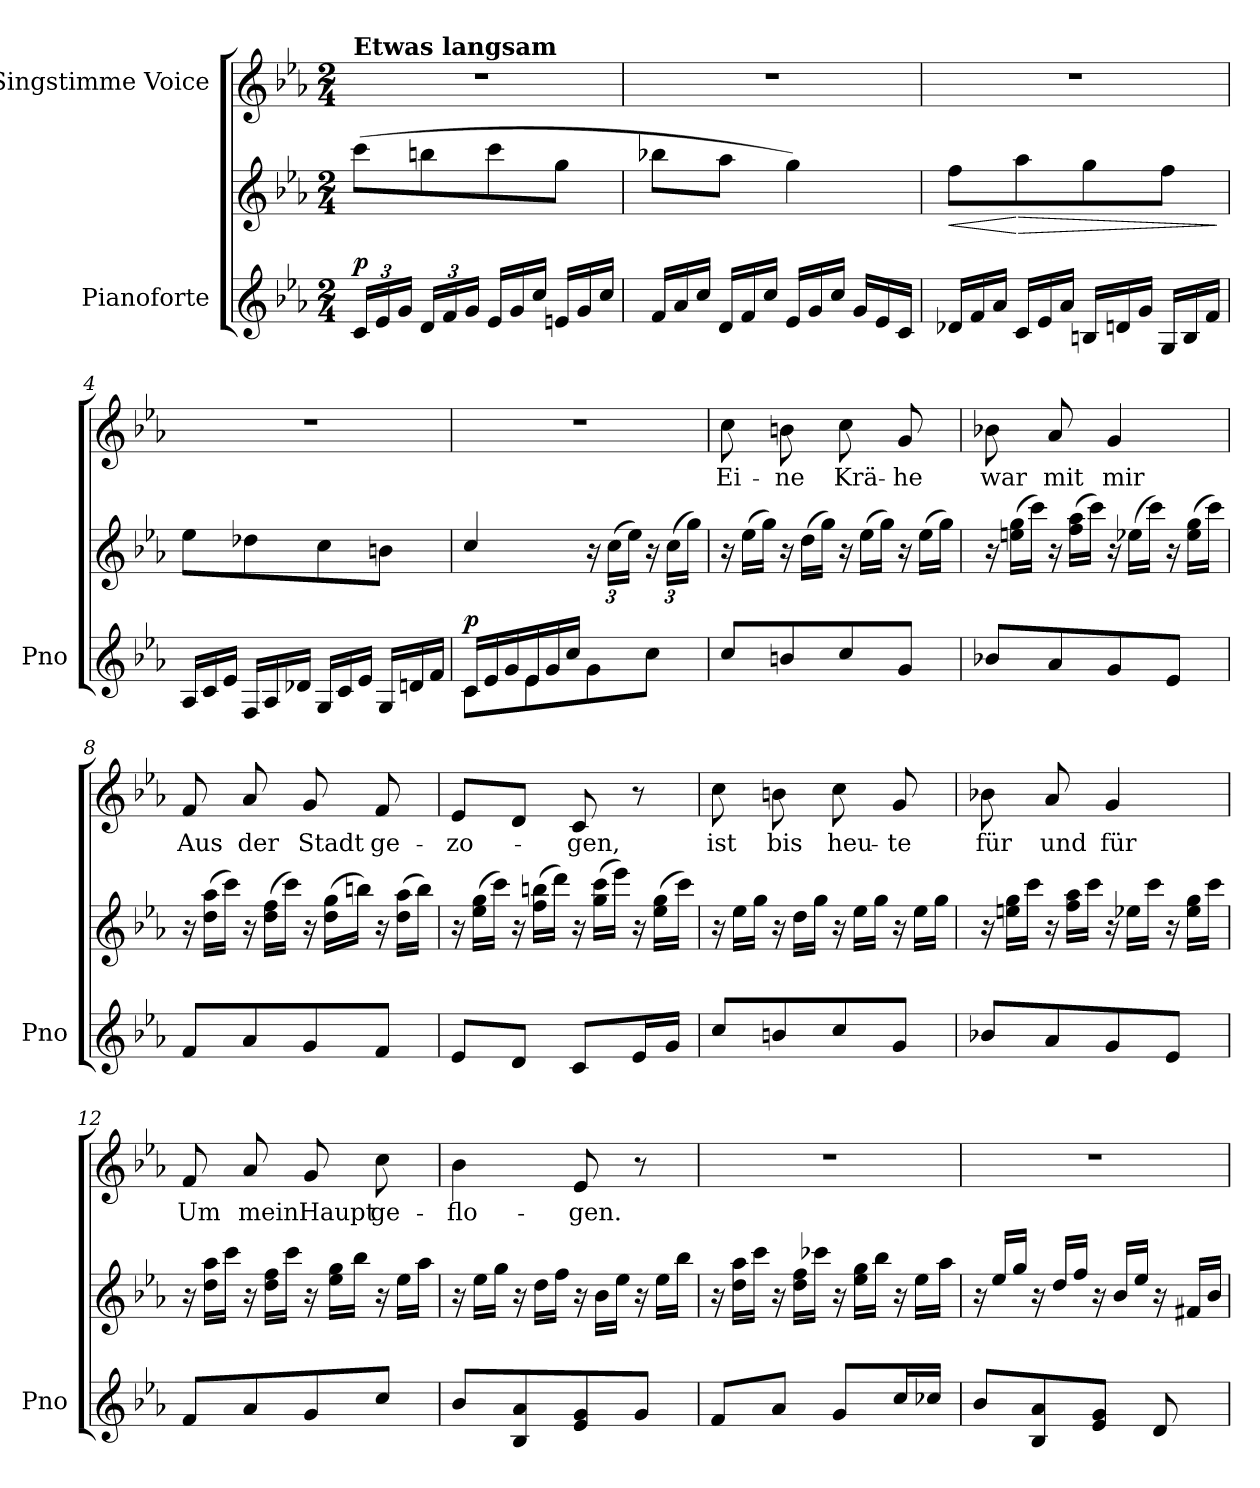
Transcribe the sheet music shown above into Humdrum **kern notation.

**kern	**kern	**dynam	**kern	**text
*part2	*part2	*part2	*part1	*part1
*staff3	*staff2	*staff2/3	*staff1	*staff1
*I"Pianoforte	*	*	*I"Singstimme Voice	*
*I'Pno	*	*	*	*
*clefG2	*clefG2	*	*clefG2	*
*k[b-e-a-]	*k[b-e-a-]	*	*k[b-e-a-]	*
*M2/4	*M2/4	*	*M2/4	*
*Xbrackettup	*	*	*	*
=1	=1	=1	=1	=1
!	!	!	!LO:TX:a:B:t=Etwas langsam	!
!	!	!LO:DY:a=2	!	!
24c/LL	(8ccc\L	p	2r	.
24e-/	.	.	.	.
24g/JJ	.	.	.	.
24d/LL	8bbn\	.	.	.
24f/	.	.	.	.
24g/JJ	.	.	.	.
*Xtuplet	*	*	*	*
24e-/LL	8ccc\	.	.	.
24g/	.	.	.	.
24cc/JJ	.	.	.	.
24en/LL	8gg\J	.	.	.
24g/	.	.	.	.
24cc/JJ	.	.	.	.
=2	=2	=2	=2	=2
24f/LL	8bb-X\L	.	2r	.
24a-/	.	.	.	.
24cc/JJ	.	.	.	.
24d/LL	8aa-\J	.	.	.
24f/	.	.	.	.
24cc/JJ	.	.	.	.
24e-/LL	4gg\)	.	.	.
24g/	.	.	.	.
24cc/JJ	.	.	.	.
24g/LL	.	.	.	.
24e-/	.	.	.	.
24c/JJ	.	.	.	.
=3	=3	=3	=3	=3
!	!	!LO:HP:b	!	!
24d-X/LL	8ff\L	<	2r	.
24f/	.	.	.	.
24a-/JJ	.	.	.	.
!	!	!LO:HP:n=1:b	!	!
24c/LL	8aa-\	[ >	.	.
24e-/	.	.	.	.
24a-/JJ	.	.	.	.
24Bn/LL	8gg\	.	.	.
24dn/	.	.	.	.
24g/JJ	.	.	.	.
24G/LL	8ff\J	.	.	.
24B/	.	.	.	.
24f/JJ	.	.	.	.
.	.	]	.	.
=4	=4	=4	=4	=4
24A-/LL	8ee-\L	.	2r	.
24c/	.	.	.	.
24e-/JJ	.	.	.	.
24F/LL	8dd-X\	.	.	.
24A-/	.	.	.	.
24d-X/JJ	.	.	.	.
24G/LL	8cc\	.	.	.
24c/	.	.	.	.
24e-/JJ	.	.	.	.
24G/LL	8bn\J	.	.	.
24dn/	.	.	.	.
24f/JJ	.	.	.	.
=5	=5	=5	=5	=5
*^	*	*	*	*
!	!	!	!LO:DY:a=2	!	!
24c/LL	8c\L	4cc/	p	2r	.
24e-/	.	.	.	.	.
24g/	.	.	.	.	.
24e-/	8e-\	.	.	.	.
24g/	.	.	.	.	.
24cc/JJ	.	.	.	.	.
*	*	*Xbrackettup	*	*	*
4ryy	8g\	24r	.	.	.
.	.	(24cc\LL	.	.	.
.	.	24ee-\JJ)	.	.	.
.	8cc\J	24r	.	.	.
.	.	(24cc\LL	.	.	.
.	.	24gg\JJ)	.	.	.
*v	*v	*	*	*	*
=6	=6	=6	=6	=6
*	*Xtuplet	*	*	*
8cc/L	24r	.	8cc\	Ei-
.	(24ee-\LL	.	.	.
.	24gg\JJ)	.	.	.
8bn/	24r	.	8bn\	-ne
.	(24dd\LL	.	.	.
.	24gg\JJ)	.	.	.
8cc/	24r	.	8cc\	Krä-
.	(24ee-\LL	.	.	.
.	24gg\JJ)	.	.	.
8g/J	24r	.	8g/	-he
.	(24ee-\LL	.	.	.
.	24gg\JJ)	.	.	.
=7	=7	=7	=7	=7
8b-X/L	24r	.	8b-X\	war
.	(24een\ 24gg\LL	.	.	.
.	24ccc\JJ)	.	.	.
8a-/	24r	.	8a-/	mit
.	(24ff\ 24aa-\LL	.	.	.
.	24ccc\JJ)	.	.	.
8g/	24r	.	4g/	mir
.	(24ee-X\LL	.	.	.
.	24ccc\JJ)	.	.	.
8e-/J	24r	.	.	.
.	(24ee-\ 24gg\LL	.	.	.
.	24ccc\JJ)	.	.	.
=8	=8	=8	=8	=8
8f/L	24r	.	8f/	Aus
.	(24dd\ 24aa-\LL	.	.	.
.	24ccc\JJ)	.	.	.
8a-/	24r	.	8a-/	der
.	(24dd\ 24ff\LL	.	.	.
.	24ccc\JJ)	.	.	.
8g/	24r	.	8g/	Stadt
.	(24dd\ 24gg\LL	.	.	.
.	24bbn\JJ)	.	.	.
8f/J	24r	.	8f/	ge-
.	(24dd\ 24aa-\LL	.	.	.
.	24bb\JJ)	.	.	.
=9	=9	=9	=9	=9
8e-/L	24r	.	8e-/L	-zo-
.	(24ee-\ 24gg\LL	.	.	.
.	24ccc\JJ)	.	.	.
8d/J	24r	.	8d/J	.
.	(24ff\ 24bbn\LL	.	.	.
.	24ddd\JJ)	.	.	.
8c/L	24r	.	8c/	-gen,
.	(24gg\ 24ccc\LL	.	.	.
.	24eee-\JJ)	.	.	.
16e-/L	24r	.	8r	.
.	(24ee-\ 24gg\LL	.	.	.
16g/JJ	.	.	.	.
.	24ccc\JJ)	.	.	.
=10	=10	=10	=10	=10
8cc/L	24r	.	8cc\	ist
.	24ee-\LL	.	.	.
.	24gg\JJ	.	.	.
8bn/	24r	.	8bn\	bis
.	24dd\LL	.	.	.
.	24gg\JJ	.	.	.
8cc/	24r	.	8cc\	heu-
.	24ee-\LL	.	.	.
.	24gg\JJ	.	.	.
8g/J	24r	.	8g/	-te
.	24ee-\LL	.	.	.
.	24gg\JJ	.	.	.
=11	=11	=11	=11	=11
8b-X/L	24r	.	8b-X\	für
.	24een\ 24gg\LL	.	.	.
.	24ccc\JJ	.	.	.
8a-/	24r	.	8a-/	und
.	24ff\ 24aa-\LL	.	.	.
.	24ccc\JJ	.	.	.
8g/	24r	.	4g/	für
.	24ee-X\LL	.	.	.
.	24ccc\JJ	.	.	.
8e-/J	24r	.	.	.
.	24ee-\ 24gg\LL	.	.	.
.	24ccc\JJ	.	.	.
=12	=12	=12	=12	=12
8f/L	24r	.	8f/	Um
.	24dd\ 24aa-\LL	.	.	.
.	24ccc\JJ	.	.	.
8a-/	24r	.	8a-/	mein
.	24dd\ 24ff\LL	.	.	.
.	24ccc\JJ	.	.	.
8g/	24r	.	8g/	Haupt
.	24ee-\ 24gg\LL	.	.	.
.	24bb-\JJ	.	.	.
8cc/J	24r	.	8cc\	ge-
.	24ee-\LL	.	.	.
.	24aa-\JJ	.	.	.
=13	=13	=13	=13	=13
8b-/L	24r	.	4b-\	-flo-
.	24ee-\LL	.	.	.
.	24gg\JJ	.	.	.
8B-/ 8a-/	24r	.	.	.
.	24dd\LL	.	.	.
.	24ff\JJ	.	.	.
8e-/ 8g/	24r	.	8e-/	-gen.
.	24b-\LL	.	.	.
.	24ee-\JJ	.	.	.
8g/J	24r	.	8r	.
.	24ee-\LL	.	.	.
.	24bb-\JJ	.	.	.
=14	=14	=14	=14	=14
8f/L	24r	.	2r	.
.	24dd\ 24aa-\LL	.	.	.
.	24ccc\JJ	.	.	.
8a-/J	24r	.	.	.
.	24dd\ 24ff\LL	.	.	.
.	24ccc-X\JJ	.	.	.
8g/L	24r	.	.	.
.	24ee-\ 24gg\LL	.	.	.
.	24bb-\JJ	.	.	.
16cc/L	24r	.	.	.
.	24ee-\LL	.	.	.
16cc-X/JJ	.	.	.	.
.	24aa-\JJ	.	.	.
=15	=15	=15	=15	=15
8b-/L	24r	.	2r	.
.	24ee-/LL	.	.	.
.	24gg/JJ	.	.	.
8B-/ 8a-/	24r	.	.	.
.	24dd/LL	.	.	.
.	24ff/JJ	.	.	.
8e-/ 8g/J	24r	.	.	.
.	24b-/LL	.	.	.
.	24ee-/JJ	.	.	.
8d/	24r	.	.	.
.	24f#X/LL	.	.	.
.	24b-/JJ	.	.	.
=	=	=	=	=
*-	*-	*-	*-	*-
